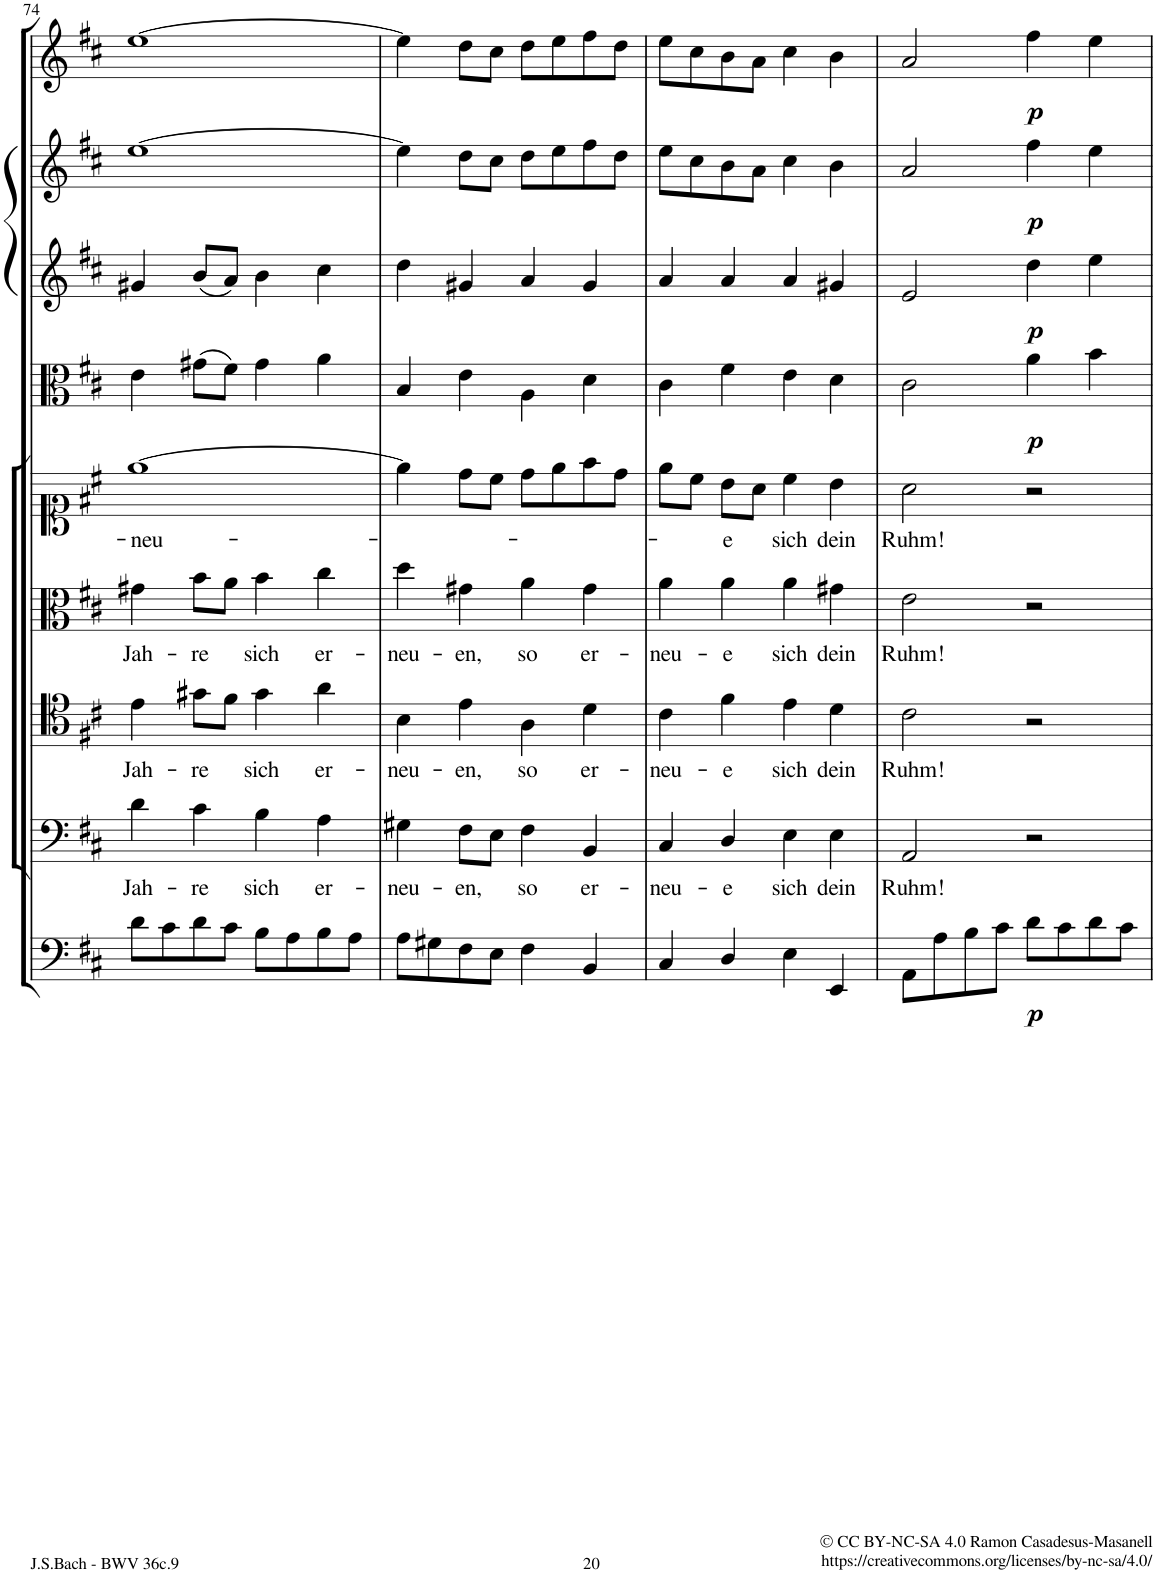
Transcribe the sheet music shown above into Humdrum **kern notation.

**kern	**dynam	**kern	**text	**kern	**text	**kern	**text	**kern	**text	**kern	**dynam	**kern	**dynam	**kern	**dynam	**kern	**dynam
*part9	*part9	*part8	*part8	*part7	*part7	*part6	*part6	*part5	*part5	*part4	*part4	*part3	*part3	*part2	*part2	*part1	*part1
*staff9	*staff9	*staff8	*staff8	*staff7	*staff7	*staff6	*staff6	*staff5	*staff5	*staff4	*staff4	*staff3	*staff3	*staff2	*staff2	*staff1	*staff1
*I"Continuo	*	*I"Basso	*	*I"Tenore	*	*I"Alto	*	*I"Soprano	*	*I"Viola	*	*I"Violino II	*	*I"Violino I	*	*I"Oboe d'amore	*
*	*	*	*	*	*	*	*	*	*	*I'Vla	*	*I'Vln	*	*I'Vln	*	*I'Ob	*
!!LO:PB:g=z
*clefF4	*	*clefF4	*	*clefC4	*	*clefC3	*	*clefC1	*	*clefC3	*	*clefG2	*	*clefG2	*	*clefG2	*
*k[f#c#]	*	*k[f#c#]	*	*k[f#c#]	*	*k[f#c#]	*	*k[f#c#]	*	*k[f#c#]	*	*k[f#c#]	*	*k[f#c#]	*	*k[f#c#]	*
*M2/2	*	*M2/2	*	*M2/2	*	*M2/2	*	*M2/2	*	*M2/2	*	*M2/2	*	*M2/2	*	*M2/2	*
=74	=74	=74	=74	=74	=74	=74	=74	=74	=74	=74	=74	=74	=74	=74	=74	=74	=74
!	!	!	!LO:LY:b	!	!LO:LY:b	!	!LO:LY:b	!	!LO:LY:b	!	!	!	!	!	!	!	!
8d\L	.	4d\	Jah-	4e\	Jah-	4g#X\	Jah-	[1ee	-neu-	4e\	.	4g#X/	.	[1ee	.	[1ee	.
8c#\	.	.	.	.	.	.	.	.	.	.	.	.	.	.	.	.	.
!	!	!	!LO:LY:b	!	!LO:LY:b	!	!LO:LY:b	!	!	!	!	!	!	!	!	!	!
8d\	.	4c#\	-re	8g#X\L	-re	8b\L	-re	.	.	(8g#X\L	.	(8b/L	.	.	.	.	.
8c#\J	.	.	.	8f#\J	.	8a\J	.	.	.	8f#\J)	.	8a/J)	.	.	.	.	.
!	!	!	!LO:LY:b	!	!LO:LY:b	!	!LO:LY:b	!	!	!	!	!	!	!	!	!	!
8B\L	.	4B\	sich	4g#\	sich	4b\	sich	.	.	4g#\	.	4b\	.	.	.	.	.
8A\	.	.	.	.	.	.	.	.	.	.	.	.	.	.	.	.	.
!	!	!	!LO:LY:b	!	!LO:LY:b	!	!LO:LY:b	!	!	!	!	!	!	!	!	!	!
8B\	.	4A\	er-	4a\	er-	4cc#\	er-	.	.	4a\	.	4cc#\	.	.	.	.	.
8A\J	.	.	.	.	.	.	.	.	.	.	.	.	.	.	.	.	.
=75	=75	=75	=75	=75	=75	=75	=75	=75	=75	=75	=75	=75	=75	=75	=75	=75	=75
!	!	!	!LO:LY:b	!	!LO:LY:b	!	!LO:LY:b	!	!	!	!	!	!	!	!	!	!
8A\L	.	4G#X\	-neu-	4B\	-neu-	4dd\	-neu-	4ee\]	.	4B/	.	4dd\	.	4ee\]	.	4ee\]	.
8G#X\	.	.	.	.	.	.	.	.	.	.	.	.	.	.	.	.	.
!	!	!	!LO:LY:b	!	!LO:LY:b	!	!LO:LY:b	!	!	!	!	!	!	!	!	!	!
8F#\	.	8F#\L	-en,	4e\	-en,	4g#X\	-en,	8dd\L	.	4e\	.	4g#X/	.	8dd\L	.	8dd\L	.
8E\J	.	8E\J	.	.	.	.	.	8cc#\J	.	.	.	.	.	8cc#\J	.	8cc#\J	.
!	!	!	!LO:LY:b	!	!LO:LY:b	!	!LO:LY:b	!	!	!	!	!	!	!	!	!	!
4F#\	.	4F#\	so	4A\	so	4a\	so	8dd\L	.	4A\	.	4a/	.	8dd\L	.	8dd\L	.
.	.	.	.	.	.	.	.	8ee\	.	.	.	.	.	8ee\	.	8ee\	.
!	!	!	!LO:LY:b	!	!LO:LY:b	!	!LO:LY:b	!	!	!	!	!	!	!	!	!	!
4BB/	.	4BB/	er-	4d\	er-	4g#\	er-	8ff#\	.	4d\	.	4g#/	.	8ff#\	.	8ff#\	.
.	.	.	.	.	.	.	.	8dd\J	.	.	.	.	.	8dd\J	.	8dd\J	.
=76	=76	=76	=76	=76	=76	=76	=76	=76	=76	=76	=76	=76	=76	=76	=76	=76	=76
!	!	!	!LO:LY:b	!	!LO:LY:b	!	!LO:LY:b	!	!	!	!	!	!	!	!	!	!
4C#/	.	4C#/	-neu-	4c#\	-neu-	4a\	-neu-	8ee\L	.	4c#\	.	4a/	.	8ee\L	.	8ee\L	.
.	.	.	.	.	.	.	.	8cc#\J	.	.	.	.	.	8cc#\	.	8cc#\	.
!	!	!	!LO:LY:b	!	!LO:LY:b	!	!LO:LY:b	!	!LO:LY:b	!	!	!	!	!	!	!	!
4D/	.	4D/	-e	4f#\	-e	4a\	-e	8b\L	-e	4f#\	.	4a/	.	8b\	.	8b\	.
.	.	.	.	.	.	.	.	8a\J	.	.	.	.	.	8a\J	.	8a\J	.
!	!	!	!LO:LY:b	!	!LO:LY:b	!	!LO:LY:b	!	!LO:LY:b	!	!	!	!	!	!	!	!
4E\	.	4E\	sich	4e\	sich	4a\	sich	4cc#\	sich	4e\	.	4a/	.	4cc#\	.	4cc#\	.
!	!	!	!LO:LY:b	!	!LO:LY:b	!	!LO:LY:b	!	!LO:LY:b	!	!	!	!	!	!	!	!
4EE/	.	4E\	dein	4d\	dein	4g#X\	dein	4b\	dein	4d\	.	4g#X/	.	4b\	.	4b\	.
=77	=77	=77	=77	=77	=77	=77	=77	=77	=77	=77	=77	=77	=77	=77	=77	=77	=77
!	!	!	!LO:LY:b	!	!LO:LY:b	!	!LO:LY:b	!	!LO:LY:b	!	!	!	!	!	!	!	!
8AA\L	.	2AA/	Ruhm!	2c#\	Ruhm!	2e\	Ruhm!	2a\	Ruhm!	2c#\	.	2e/	.	2a/	.	2a/	.
8A\	.	.	.	.	.	.	.	.	.	.	.	.	.	.	.	.	.
8B\	.	.	.	.	.	.	.	.	.	.	.	.	.	.	.	.	.
8c#\J	.	.	.	.	.	.	.	.	.	.	.	.	.	.	.	.	.
!	!LO:DY:b	!	!	!	!	!	!	!	!	!	!LO:DY:b	!	!LO:DY:b	!	!LO:DY:b	!	!LO:DY:b
8d\L	p	2r	.	2r	.	2r	.	2r	.	4a\	p	4dd\	p	4ff#\	p	4ff#\	p
8c#\	.	.	.	.	.	.	.	.	.	.	.	.	.	.	.	.	.
8d\	.	.	.	.	.	.	.	.	.	4b\	.	4ee\	.	4ee\	.	4ee\	.
8c#\J	.	.	.	.	.	.	.	.	.	.	.	.	.	.	.	.	.
=	=	=	=	=	=	=	=	=	=	=	=	=	=	=	=	=	=
*-	*-	*-	*-	*-	*-	*-	*-	*-	*-	*-	*-	*-	*-	*-	*-	*-	*-
